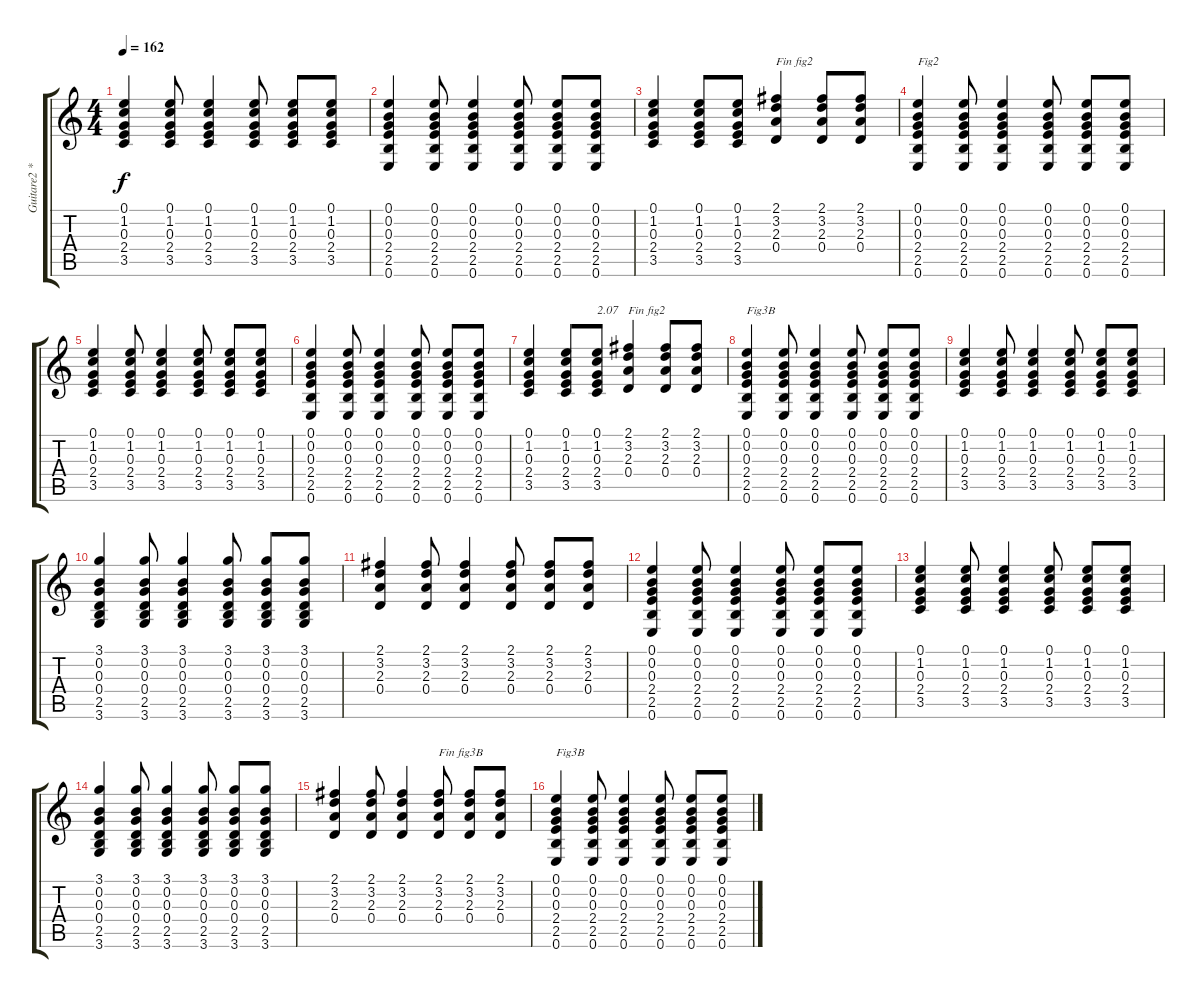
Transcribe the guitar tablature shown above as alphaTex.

\track ("Guitare2 *" "Guitare2 *") {instrument acousticguitarnylon}
\staff {score tabs}
\tuning (E4 B3 G3 D3 A2 E2) {hide}
\ts (4 4)
\tempo 162
\clef g2
\ks c
(0.1 1.2 0.3 2.4 3.5).4{dy f} (0.1 1.2 0.3 2.4 3.5).8 (0.1 1.2 0.3 2.4 3.5).4 (0.1 1.2 0.3 2.4 3.5).8 (0.1 1.2 0.3 2.4 3.5).8 (0.1 1.2 0.3 2.4 3.5).8 |
(0.1 0.2 0.3 2.4 2.5 0.6).4 (0.1 0.2 0.3 2.4 2.5 0.6).8 (0.1 0.2 0.3 2.4 2.5 0.6).4 (0.1 0.2 0.3 2.4 2.5 0.6).8 (0.1 0.2 0.3 2.4 2.5 0.6).8 (0.1 0.2 0.3 2.4 2.5 0.6).8 |
(0.1 1.2 0.3 2.4 3.5).4 (0.1 1.2 0.3 2.4 3.5).8 (0.1 1.2 0.3 2.4 3.5).8 (2.1 3.2 2.3 0.4).4{txt "Fin fig2"} (2.1 3.2 2.3 0.4).8 (2.1 3.2 2.3 0.4).8 |
(0.1 0.2 0.3 2.4 2.5 0.6).4{txt "Fig2"} (0.1 0.2 0.3 2.4 2.5 0.6).8 (0.1 0.2 0.3 2.4 2.5 0.6).4 (0.1 0.2 0.3 2.4 2.5 0.6).8 (0.1 0.2 0.3 2.4 2.5 0.6).8 (0.1 0.2 0.3 2.4 2.5 0.6).8 |
(0.1 1.2 0.3 2.4 3.5).4 (0.1 1.2 0.3 2.4 3.5).8 (0.1 1.2 0.3 2.4 3.5).4 (0.1 1.2 0.3 2.4 3.5).8 (0.1 1.2 0.3 2.4 3.5).8 (0.1 1.2 0.3 2.4 3.5).8 |
(0.1 0.2 0.3 2.4 2.5 0.6).4 (0.1 0.2 0.3 2.4 2.5 0.6).8 (0.1 0.2 0.3 2.4 2.5 0.6).4 (0.1 0.2 0.3 2.4 2.5 0.6).8 (0.1 0.2 0.3 2.4 2.5 0.6).8 (0.1 0.2 0.3 2.4 2.5 0.6).8 |
(0.1 1.2 0.3 2.4 3.5).4 (0.1 1.2 0.3 2.4 3.5).8 (0.1 1.2 0.3 2.4 3.5).8{txt "2.07"} (2.1 3.2 2.3 0.4).4{txt "Fin fig2"} (2.1 3.2 2.3 0.4).8 (2.1 3.2 2.3 0.4).8 |
(0.1 0.2 0.3 2.4 2.5 0.6).4{txt "Fig3B"} (0.1 0.2 0.3 2.4 2.5 0.6).8 (0.1 0.2 0.3 2.4 2.5 0.6).4 (0.1 0.2 0.3 2.4 2.5 0.6).8 (0.1 0.2 0.3 2.4 2.5 0.6).8 (0.1 0.2 0.3 2.4 2.5 0.6).8 |
(0.1 1.2 0.3 2.4 3.5).4 (0.1 1.2 0.3 2.4 3.5).8 (0.1 1.2 0.3 2.4 3.5).4 (0.1 1.2 0.3 2.4 3.5).8 (0.1 1.2 0.3 2.4 3.5).8 (0.1 1.2 0.3 2.4 3.5).8 |
(3.1 0.2 0.3 0.4 2.5 3.6).4 (3.1 0.2 0.3 0.4 2.5 3.6).8 (3.1 0.2 0.3 0.4 2.5 3.6).4 (3.1 0.2 0.3 0.4 2.5 3.6).8 (3.1 0.2 0.3 0.4 2.5 3.6).8 (3.1 0.2 0.3 0.4 2.5 3.6).8 |
(2.1 3.2 2.3 0.4).4 (2.1 3.2 2.3 0.4).8 (2.1 3.2 2.3 0.4).4 (2.1 3.2 2.3 0.4).8 (2.1 3.2 2.3 0.4).8 (2.1 3.2 2.3 0.4).8 |
(0.1 0.2 0.3 2.4 2.5 0.6).4 (0.1 0.2 0.3 2.4 2.5 0.6).8 (0.1 0.2 0.3 2.4 2.5 0.6).4 (0.1 0.2 0.3 2.4 2.5 0.6).8 (0.1 0.2 0.3 2.4 2.5 0.6).8 (0.1 0.2 0.3 2.4 2.5 0.6).8 |
(0.1 1.2 0.3 2.4 3.5).4 (0.1 1.2 0.3 2.4 3.5).8 (0.1 1.2 0.3 2.4 3.5).4 (0.1 1.2 0.3 2.4 3.5).8 (0.1 1.2 0.3 2.4 3.5).8 (0.1 1.2 0.3 2.4 3.5).8 |
(3.1 0.2 0.3 0.4 2.5 3.6).4 (3.1 0.2 0.3 0.4 2.5 3.6).8 (3.1 0.2 0.3 0.4 2.5 3.6).4 (3.1 0.2 0.3 0.4 2.5 3.6).8 (3.1 0.2 0.3 0.4 2.5 3.6).8 (3.1 0.2 0.3 0.4 2.5 3.6).8 |
(2.1 3.2 2.3 0.4).4 (2.1 3.2 2.3 0.4).8 (2.1 3.2 2.3 0.4).4 (2.1 3.2 2.3 0.4).8{txt "Fin fig3B"} (2.1 3.2 2.3 0.4).8 (2.1 3.2 2.3 0.4).8 |
(0.1 0.2 0.3 2.4 2.5 0.6).4{txt "Fig3B"} (0.1 0.2 0.3 2.4 2.5 0.6).8 (0.1 0.2 0.3 2.4 2.5 0.6).4 (0.1 0.2 0.3 2.4 2.5 0.6).8 (0.1 0.2 0.3 2.4 2.5 0.6).8 (0.1 0.2 0.3 2.4 2.5 0.6).8
